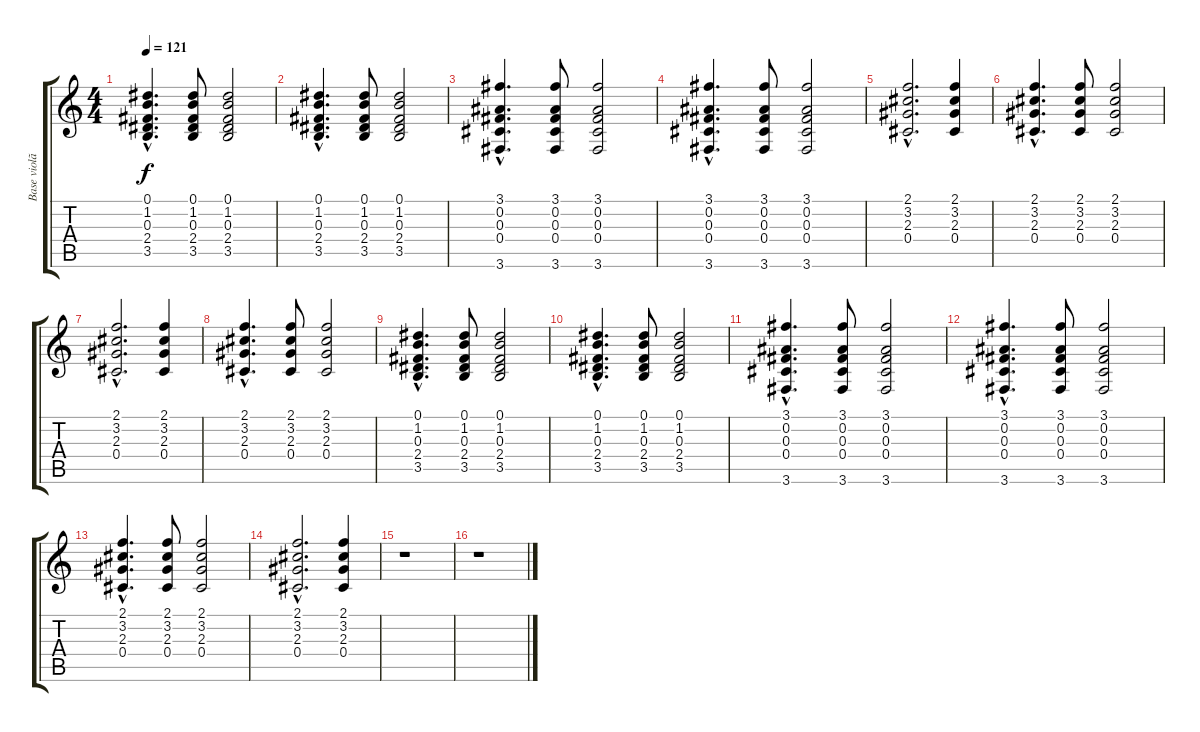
\track ("Base violão" "Base violã") {instrument acousticguitarsteel}
\staff {score tabs}
\tuning (Eb4 Bb3 Gb3 Db3 Ab2 Eb2) {hide}
\ts (4 4)
\tempo 121
\clef g2
\ks c
(0.1{hac} 1.2{hac} 0.3{hac} 2.4{hac} 3.5{hac}).4{d dy f} (0.1 1.2 0.3 2.4 3.5).8 (0.1 1.2 0.3 2.4 3.5).2 |
(0.1{hac} 1.2{hac} 0.3{hac} 2.4{hac} 3.5{hac}).4{d} (0.1 1.2 0.3 2.4 3.5).8 (0.1 1.2 0.3 2.4 3.5).2 |
(3.1{hac} 0.2{hac} 0.3{hac} 0.4{hac} 3.6{hac}).4{d} (3.1 0.2 0.3 0.4 3.6).8 (3.1 0.2 0.3 0.4 3.6).2 |
(3.1{hac} 0.2{hac} 0.3{hac} 0.4{hac} 3.6{hac}).4{d} (3.1 0.2 0.3 0.4 3.6).8 (3.1 0.2 0.3 0.4 3.6).2 |
(2.1{hac} 3.2{hac} 2.3{hac} 0.4{hac}).2{d} (2.1 3.2 2.3 0.4).4 |
(2.1{hac} 3.2{hac} 2.3{hac} 0.4{hac}).4{d} (2.1 3.2 2.3 0.4).8 (2.1 3.2 2.3 0.4).2 |
(2.1{hac} 3.2{hac} 2.3{hac} 0.4{hac}).2{d} (2.1 3.2 2.3 0.4).4 |
(2.1{hac} 3.2{hac} 2.3{hac} 0.4{hac}).4{d} (2.1 3.2 2.3 0.4).8 (2.1 3.2 2.3 0.4).2 |
(0.1{hac} 1.2{hac} 0.3{hac} 2.4{hac} 3.5{hac}).4{d} (0.1 1.2 0.3 2.4 3.5).8 (0.1 1.2 0.3 2.4 3.5).2 |
(0.1{hac} 1.2{hac} 0.3{hac} 2.4{hac} 3.5{hac}).4{d} (0.1 1.2 0.3 2.4 3.5).8 (0.1 1.2 0.3 2.4 3.5).2 |
(3.1{hac} 0.2{hac} 0.3{hac} 0.4{hac} 3.6{hac}).4{d} (3.1 0.2 0.3 0.4 3.6).8 (3.1 0.2 0.3 0.4 3.6).2 |
(3.1{hac} 0.2{hac} 0.3{hac} 0.4{hac} 3.6{hac}).4{d} (3.1 0.2 0.3 0.4 3.6).8 (3.1 0.2 0.3 0.4 3.6).2 |
(2.1{hac} 3.2{hac} 2.3{hac} 0.4{hac}).4{d} (2.1 3.2 2.3 0.4).8 (2.1 3.2 2.3 0.4).2 |
(2.1{hac} 3.2{hac} 2.3{hac} 0.4{hac}).2{d} (2.1 3.2 2.3 0.4).4 |
r.1 |
r.1
